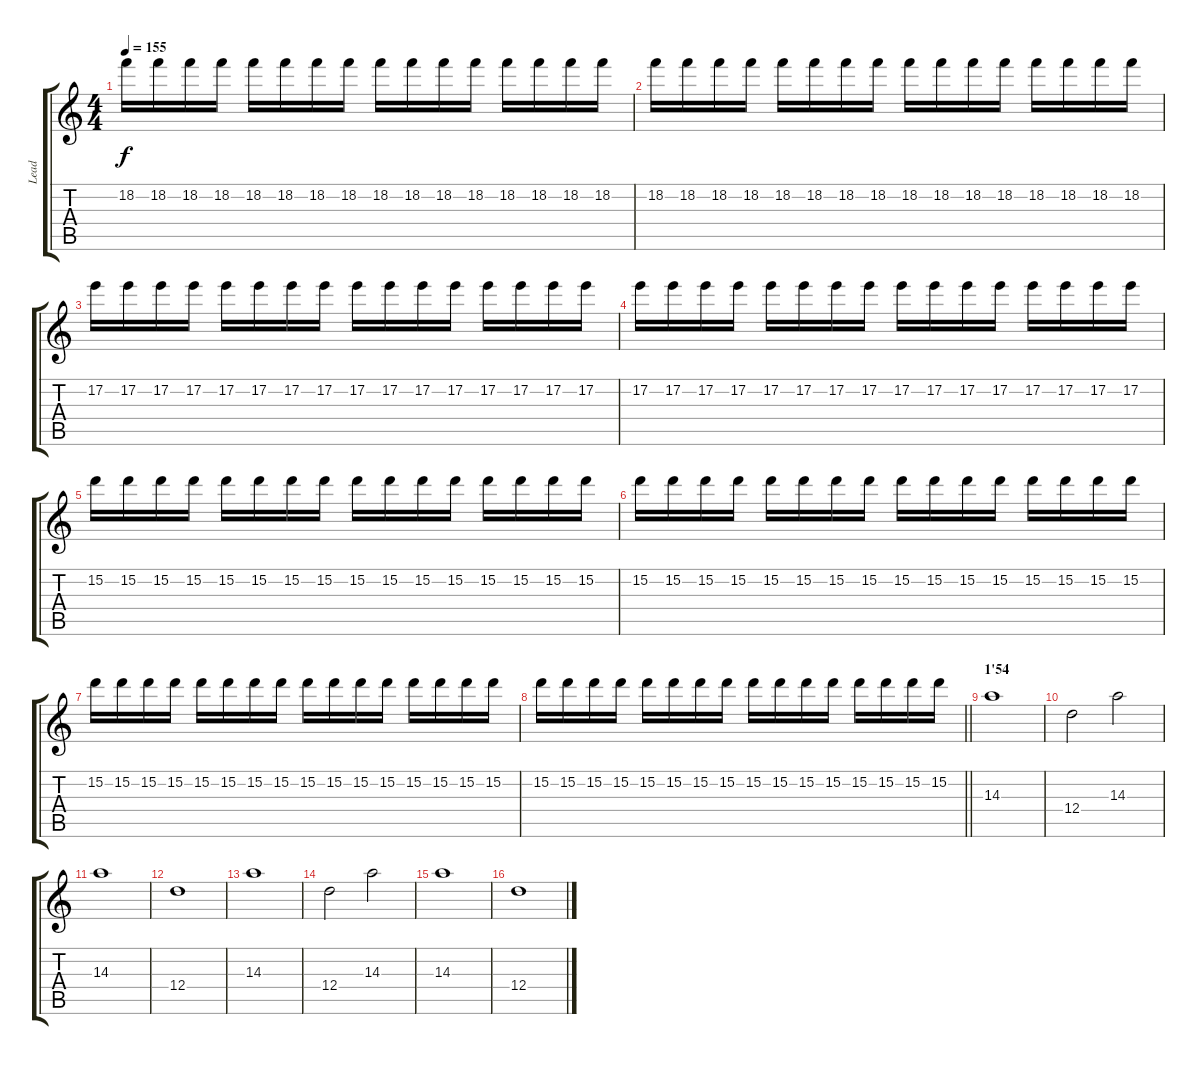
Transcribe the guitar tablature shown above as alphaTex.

\track ("Lead" "Lead") {instrument distortionguitar}
\staff {score tabs}
\tuning (E4 B3 G3 D3 A2 E2) {hide}
\ts (4 4)
\tempo 155
\clef g2
\ks c
18.2.16{dy f} 18.2.16 18.2.16 18.2.16 18.2.16 18.2.16 18.2.16 18.2.16 18.2.16 18.2.16 18.2.16 18.2.16 18.2.16 18.2.16 18.2.16 18.2.16 |
18.2.16 18.2.16 18.2.16 18.2.16 18.2.16 18.2.16 18.2.16 18.2.16 18.2.16 18.2.16 18.2.16 18.2.16 18.2.16 18.2.16 18.2.16 18.2.16 |
17.2.16 17.2.16 17.2.16 17.2.16 17.2.16 17.2.16 17.2.16 17.2.16 17.2.16 17.2.16 17.2.16 17.2.16 17.2.16 17.2.16 17.2.16 17.2.16 |
17.2.16 17.2.16 17.2.16 17.2.16 17.2.16 17.2.16 17.2.16 17.2.16 17.2.16 17.2.16 17.2.16 17.2.16 17.2.16 17.2.16 17.2.16 17.2.16 |
15.2.16 15.2.16 15.2.16 15.2.16 15.2.16 15.2.16 15.2.16 15.2.16 15.2.16 15.2.16 15.2.16 15.2.16 15.2.16 15.2.16 15.2.16 15.2.16 |
15.2.16 15.2.16 15.2.16 15.2.16 15.2.16 15.2.16 15.2.16 15.2.16 15.2.16 15.2.16 15.2.16 15.2.16 15.2.16 15.2.16 15.2.16 15.2.16 |
15.2.16 15.2.16 15.2.16 15.2.16 15.2.16 15.2.16 15.2.16 15.2.16 15.2.16 15.2.16 15.2.16 15.2.16 15.2.16 15.2.16 15.2.16 15.2.16 |
\barLineRight lightlight
15.2.16 15.2.16 15.2.16 15.2.16 15.2.16 15.2.16 15.2.16 15.2.16 15.2.16 15.2.16 15.2.16 15.2.16 15.2.16 15.2.16 15.2.16 15.2.16 |
\section ("" "1'54")
14.3.1 |
12.4.2 14.3.2 |
14.3.1 |
12.4.1 |
14.3.1 |
12.4.2 14.3.2 |
14.3.1 |
12.4.1
